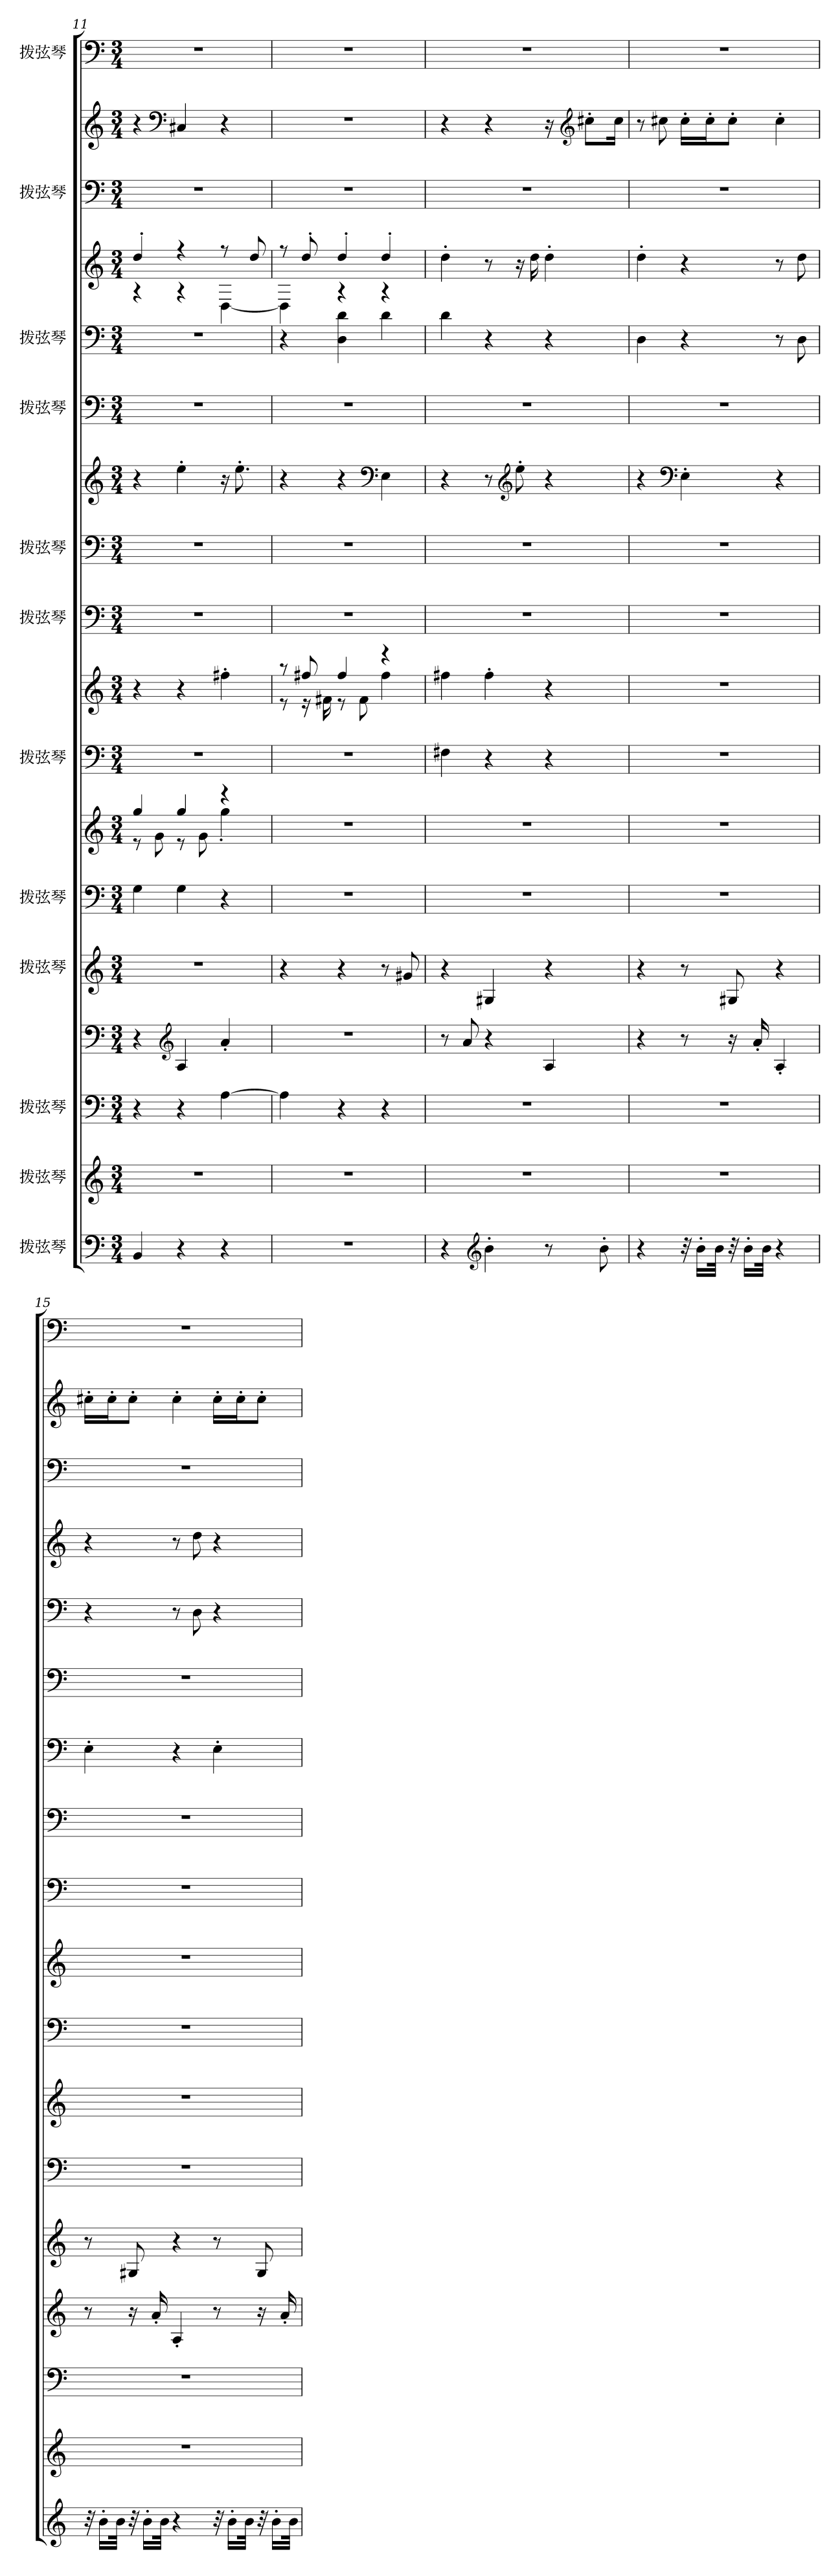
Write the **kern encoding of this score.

**kern	**kern	**kern	**kern	**kern	**kern	**kern	**kern	**kern	**kern	**kern	**kern	**kern	**kern	**kern	**kern	**kern	**kern
*part12	*part11	*part10	*part10	*part9	*part8	*part8	*part7	*part7	*part6	*part5	*part5	*part4	*part3	*part3	*part2	*part2	*part1
*staff18	*staff17	*staff16	*staff15	*staff14	*staff13	*staff12	*staff11	*staff10	*staff9	*staff8	*staff7	*staff6	*staff5	*staff4	*staff3	*staff2	*staff1
*I"拨弦琴	*I"拨弦琴	*I"拨弦琴	*	*I"拨弦琴	*I"拨弦琴	*	*I"拨弦琴	*	*I"拨弦琴	*I"拨弦琴	*	*I"拨弦琴	*I"拨弦琴	*	*I"拨弦琴	*	*I"拨弦琴
*clefF4	*clefG2	*clefF4	*clefF4	*clefG2	*clefF4	*clefG2	*clefF4	*clefG2	*clefF4	*clefF4	*clefG2	*clefF4	*clefF4	*clefG2	*clefF4	*clefG2	*clefF4
*k[]	*k[]	*k[]	*k[]	*k[]	*k[]	*k[]	*k[]	*k[]	*k[]	*k[]	*k[]	*k[]	*k[]	*k[]	*k[]	*k[]	*k[]
*M3/4	*M3/4	*M3/4	*M3/4	*M3/4	*M3/4	*M3/4	*M3/4	*M3/4	*M3/4	*M3/4	*M3/4	*M3/4	*M3/4	*M3/4	*M3/4	*M3/4	*M3/4
=11	=11	=11	=11	=11	=11	=11	=11	=11	=11	=11	=11	=11	=11	=11	=11	=11	=11
*	*	*	*	*	*	*^	*	*	*	*	*	*	*	*^	*	*	*
4BB/	2.r	4r	4r	2.r	4G\	4gg/	8r	2.r	4r	2.r	2.r	4r	2.r	2.r	4dd'/	4r	2.r	4r	2.r
.	.	.	.	.	.	.	8g\	.	.	.	.	.	.	.	.	.	.	.	.
*	*	*	*clefG2	*	*	*	*	*	*	*	*	*	*	*	*	*	*	*clefF4	*
4r	.	4r	4A/	.	4G\	4gg/	8r	.	4r	.	.	4ee'\	.	.	4r	4r	.	4C#X/	.
.	.	.	.	.	.	.	8g\	.	.	.	.	.	.	.	.	.	.	.	.
4r	.	[4A\	4a'/	.	4r	4r	4gg'\	.	4ff#X'\	.	.	16r	.	.	8r	[4D\	.	4r	.
.	.	.	.	.	.	.	.	.	.	.	.	8.ee'\	.	.	.	.	.	.	.
.	.	.	.	.	.	.	.	.	.	.	.	.	.	.	8dd/	.	.	.	.
*	*	*	*	*	*	*v	*v	*	*	*	*	*	*	*	*	*	*	*	*
=12	=12	=12	=12	=12	=12	=12	=12	=12	=12	=12	=12	=12	=12	=12	=12	=12	=12	=12
*	*	*	*	*	*	*	*	*^	*	*	*	*	*	*	*	*	*	*
2.r	2.r	4A\]	2.r	4r	2.r	2.r	2.r	8r	8r	2.r	2.r	4r	2.r	4r	8r	4D\]	2.r	2.r	2.r
.	.	.	.	.	.	.	.	8ff#X/	16r	.	.	.	.	.	8dd'/	.	.	.	.
.	.	.	.	.	.	.	.	.	16f#X\	.	.	.	.	.	.	.	.	.	.
.	.	4r	.	4r	.	.	.	4ff#/	8r	.	.	4r	.	4D\ 4d\	4dd'/	4r	.	.	.
.	.	.	.	.	.	.	.	.	8f#\	.	.	.	.	.	.	.	.	.	.
*	*	*	*	*	*	*	*	*	*	*	*	*clefF4	*	*	*	*	*	*	*
.	.	4r	.	8r	.	.	.	4r	4ff#\	.	.	4E\	.	4d\	4dd'/	4r	.	.	.
.	.	.	.	8g#X/	.	.	.	.	.	.	.	.	.	.	.	.	.	.	.
*	*	*	*	*	*	*	*	*v	*v	*	*	*	*	*	*v	*v	*	*	*
!!LO:PB:g=z
=13	=13	=13	=13	=13	=13	=13	=13	=13	=13	=13	=13	=13	=13	=13	=13	=13	=13
4r	2.r	2.r	8r	4r	2.r	2.r	4F#X\	4ff#X\	2.r	2.r	4r	2.r	4d\	4dd'\	2.r	4r	2.r
.	.	.	8a/	.	.	.	.	.	.	.	.	.	.	.	.	.	.
*clefG2	*	*	*	*	*	*	*	*	*	*	*	*	*	*	*	*	*
4b'\	.	.	4r	4G#X/	.	.	4r	4ff#'\	.	.	8r	.	4r	8r	.	4r	.
*	*	*	*	*	*	*	*	*	*	*	*clefG2	*	*	*	*	*	*
.	.	.	.	.	.	.	.	.	.	.	8ee'\	.	.	16r	.	.	.
.	.	.	.	.	.	.	.	.	.	.	.	.	.	16dd\	.	.	.
8r	.	.	4A/	4r	.	.	4r	4r	.	.	4r	.	4r	4dd'\	.	16r	.
*	*	*	*	*	*	*	*	*	*	*	*	*	*	*	*	*clefG2	*
.	.	.	.	.	.	.	.	.	.	.	.	.	.	.	.	8cc#X'\L	.
8b'\	.	.	.	.	.	.	.	.	.	.	.	.	.	.	.	.	.
.	.	.	.	.	.	.	.	.	.	.	.	.	.	.	.	16cc#\Jk	.
=14	=14	=14	=14	=14	=14	=14	=14	=14	=14	=14	=14	=14	=14	=14	=14	=14	=14
4r	2.r	2.r	4r	4r	2.r	2.r	2.r	2.r	2.r	2.r	4r	2.r	4D\	4dd'\	2.r	8r	2.r
.	.	.	.	.	.	.	.	.	.	.	.	.	.	.	.	8cc#X\	.
*	*	*	*	*	*	*	*	*	*	*	*clefF4	*	*	*	*	*	*
32r	.	.	8r	8r	.	.	.	.	.	.	4E'\	.	4r	4r	.	16cc#'\LL	.
16b'\LL	.	.	.	.	.	.	.	.	.	.	.	.	.	.	.	.	.
.	.	.	.	.	.	.	.	.	.	.	.	.	.	.	.	16cc#'\J	.
32b\JJk	.	.	.	.	.	.	.	.	.	.	.	.	.	.	.	.	.
32r	.	.	16r	8G#X/	.	.	.	.	.	.	.	.	.	.	.	8cc#'\J	.
16b'\LL	.	.	.	.	.	.	.	.	.	.	.	.	.	.	.	.	.
.	.	.	16a'/	.	.	.	.	.	.	.	.	.	.	.	.	.	.
32b\JJk	.	.	.	.	.	.	.	.	.	.	.	.	.	.	.	.	.
4r	.	.	4A'/	4r	.	.	.	.	.	.	4r	.	8r	8r	.	4cc#'\	.
.	.	.	.	.	.	.	.	.	.	.	.	.	8D\	8dd\	.	.	.
=15	=15	=15	=15	=15	=15	=15	=15	=15	=15	=15	=15	=15	=15	=15	=15	=15	=15
32r	2.r	2.r	8r	8r	2.r	2.r	2.r	2.r	2.r	2.r	4E'\	2.r	4r	4r	2.r	16cc#X'\LL	2.r
16b'\LL	.	.	.	.	.	.	.	.	.	.	.	.	.	.	.	.	.
.	.	.	.	.	.	.	.	.	.	.	.	.	.	.	.	16cc#'\J	.
32b\JJk	.	.	.	.	.	.	.	.	.	.	.	.	.	.	.	.	.
32r	.	.	16r	8G#X/	.	.	.	.	.	.	.	.	.	.	.	8cc#'\J	.
16b'\LL	.	.	.	.	.	.	.	.	.	.	.	.	.	.	.	.	.
.	.	.	16a'/	.	.	.	.	.	.	.	.	.	.	.	.	.	.
32b\JJk	.	.	.	.	.	.	.	.	.	.	.	.	.	.	.	.	.
4r	.	.	4A'/	4r	.	.	.	.	.	.	4r	.	8r	8r	.	4cc#'\	.
.	.	.	.	.	.	.	.	.	.	.	.	.	8D\	8dd\	.	.	.
32r	.	.	8r	8r	.	.	.	.	.	.	4E'\	.	4r	4r	.	16cc#'\LL	.
16b'\LL	.	.	.	.	.	.	.	.	.	.	.	.	.	.	.	.	.
.	.	.	.	.	.	.	.	.	.	.	.	.	.	.	.	16cc#'\J	.
32b\JJk	.	.	.	.	.	.	.	.	.	.	.	.	.	.	.	.	.
32r	.	.	16r	8G#/	.	.	.	.	.	.	.	.	.	.	.	8cc#'\J	.
16b'\LL	.	.	.	.	.	.	.	.	.	.	.	.	.	.	.	.	.
.	.	.	16a'/	.	.	.	.	.	.	.	.	.	.	.	.	.	.
32b\JJk	.	.	.	.	.	.	.	.	.	.	.	.	.	.	.	.	.
=	=	=	=	=	=	=	=	=	=	=	=	=	=	=	=	=	=
*-	*-	*-	*-	*-	*-	*-	*-	*-	*-	*-	*-	*-	*-	*-	*-	*-	*-
